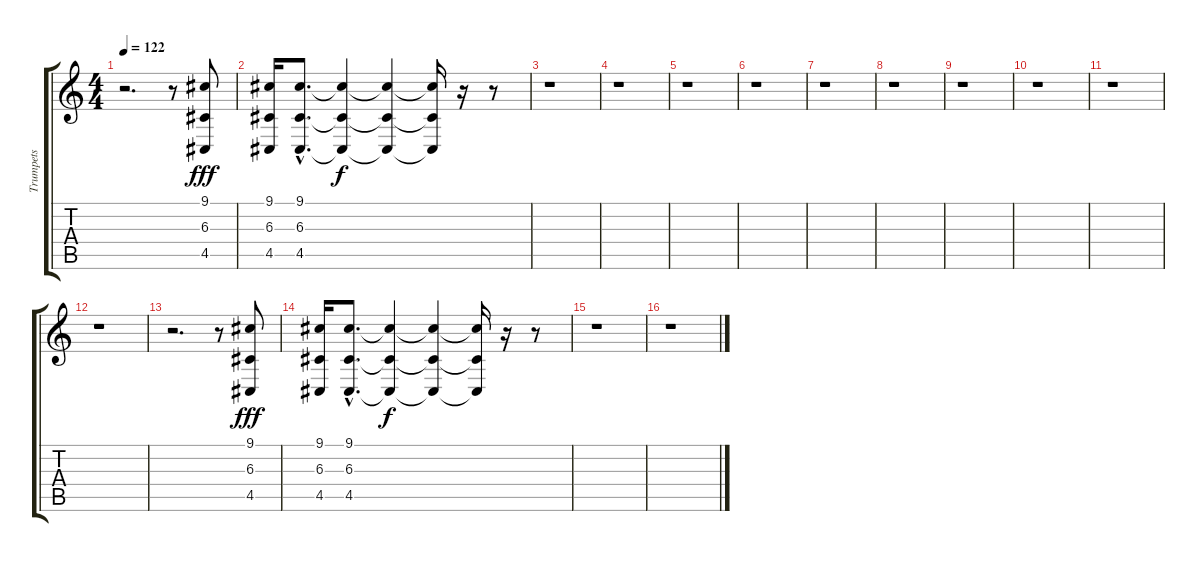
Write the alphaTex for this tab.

\track ("Trumpets" "Trumpets") {instrument trumpet}
\staff {score tabs}
\tuning (E4 B3 G3 D3 A2 E2) {hide}
\ts (4 4)
\tempo 122
\clef g2
\ks c
r.2{d dy f} r.8 (9.1 6.3 4.5).8{dy fff} |
(9.1 6.3 4.5).16 (9.1{hac} 6.3{hac} 4.5{hac}).8{d} (9.1{t} 6.3{t} 4.5{t}).4{dy f} (9.1{t} 6.3{t} 4.5{t}).4 (9.1{t} 6.3{t} 4.5{t}).16 r.16 r.8 |
r.1 |
r.1 |
r.1 |
r.1 |
r.1 |
r.1 |
r.1 |
r.1 |
r.1 |
r.1 |
r.2{d} r.8 (9.1 6.3 4.5).8{dy fff} |
(9.1 6.3 4.5).16 (9.1{hac} 6.3{hac} 4.5{hac}).8{d} (9.1{t} 6.3{t} 4.5{t}).4{dy f} (9.1{t} 6.3{t} 4.5{t}).4 (9.1{t} 6.3{t} 4.5{t}).16 r.16 r.8 |
r.1 |
r.1
